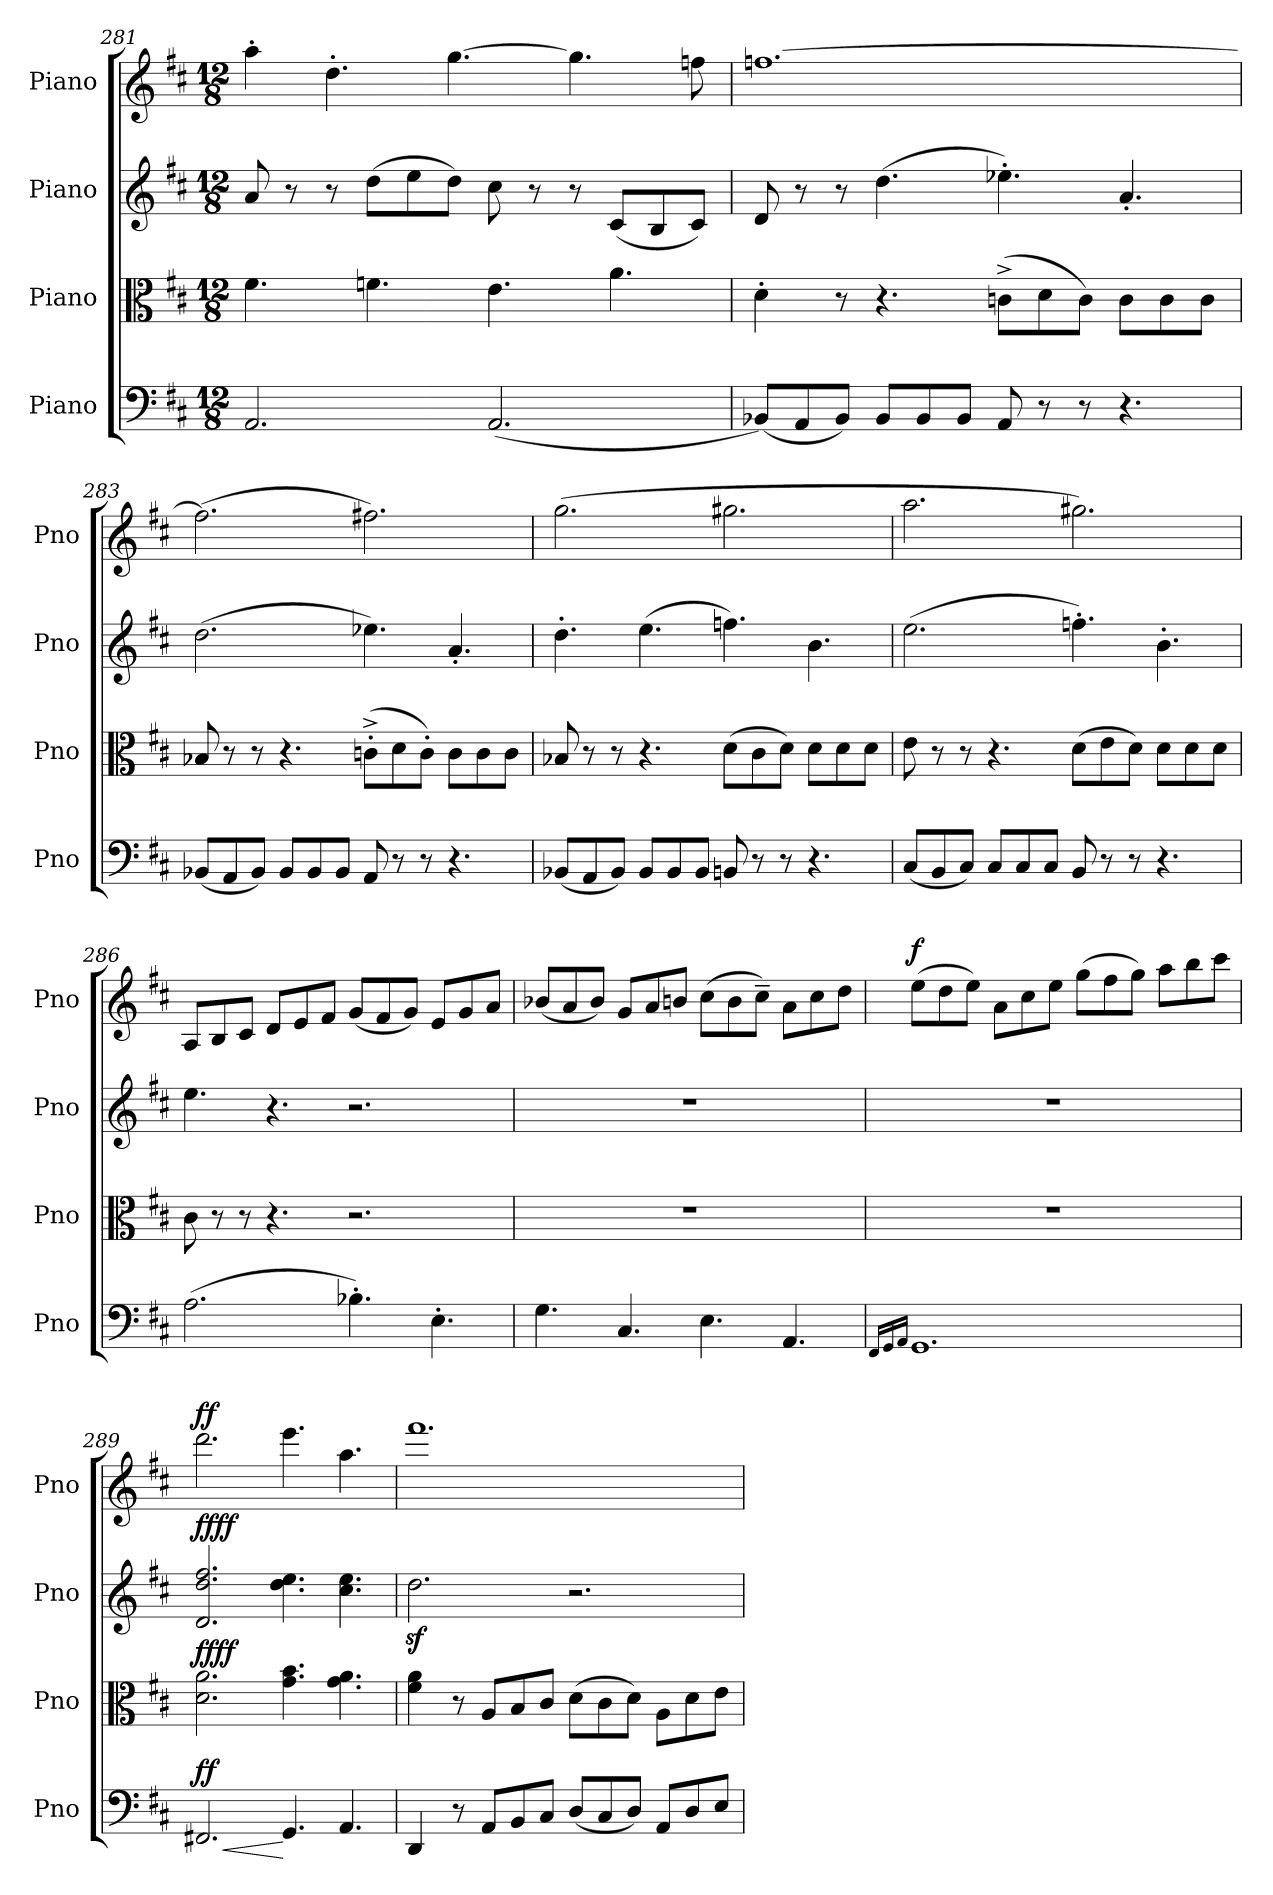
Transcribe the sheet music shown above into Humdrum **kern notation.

**kern	**dynam	**kern	**dynam	**kern	**dynam	**kern	**dynam
*part4	*part4	*part3	*part3	*part2	*part2	*part1	*part1
*staff4	*staff4	*staff3	*staff3	*staff2	*staff2	*staff1	*staff1
*I"Piano	*	*I"Piano	*	*I"Piano	*	*I"Piano	*
*I'Pno	*	*I'Pno	*	*I'Pno	*	*I'Pno	*
*clefF4	*	*clefC3	*	*clefG2	*	*clefG2	*
*k[f#c#]	*	*k[f#c#]	*	*k[f#c#]	*	*k[f#c#]	*
*M12/8	*	*M12/8	*	*M12/8	*	*M12/8	*
=281	=281	=281	=281	=281	=281	=281	=281
2.AA/	.	4.f#\	.	8a/	.	4aa'\	.
.	.	.	.	8r	.	.	.
.	.	.	.	8r	.	4.dd'\	.
.	.	4.fn\	.	(8dd\L	.	.	.
.	.	.	.	8ee\	.	.	.
.	.	.	.	8dd\J)	.	[4.gg\	.
(2.AA/	.	4.e\	.	8cc#\	.	.	.
.	.	.	.	8r	.	.	.
.	.	.	.	8r	.	4.gg\]	.
.	.	4.a\	.	(8c#/L	.	.	.
.	.	.	.	8B/	.	.	.
.	.	.	.	8c#/J)	.	8ffn\	.
=282	=282	=282	=282	=282	=282	=282	=282
(8BB-X/L)	.	4d'\	.	8d/	.	[1.ffn	.
8AA/	.	.	.	8r	.	.	.
8BB-/J)	.	8r	.	8r	.	.	.
8BB-/L	.	4.r	.	(4.dd\	.	.	.
8BB-/	.	.	.	.	.	.	.
8BB-/J	.	.	.	.	.	.	.
8AA/	.	(8cn^\L	.	4.ee-X'\)	.	.	.
8r	.	8d\	.	.	.	.	.
8r	.	8c\J)	.	.	.	.	.
4.r	.	8c\L	.	4.a'/	.	.	.
.	.	8c\	.	.	.	.	.
.	.	8c\J	.	.	.	.	.
!!LO:LB:g=z
=283	=283	=283	=283	=283	=283	=283	=283
(8BB-X/L	.	8B-X/	.	(2.dd\	.	(2.ff\]	.
8AA/	.	8r	.	.	.	.	.
8BB-/J)	.	8r	.	.	.	.	.
8BB-/L	.	4.r	.	.	.	.	.
8BB-/	.	.	.	.	.	.	.
8BB-/J	.	.	.	.	.	.	.
8AA/	.	(8cn^'\L	.	4.ee-X\)	.	2.ff#X\)	.
8r	.	8d\	.	.	.	.	.
8r	.	8c'\J)	.	.	.	.	.
4.r	.	8c\L	.	4.a'/	.	.	.
.	.	8c\	.	.	.	.	.
.	.	8c\J	.	.	.	.	.
=284	=284	=284	=284	=284	=284	=284	=284
(8BB-X/L	.	8B-X/	.	4.dd'\	.	(2.gg\	.
8AA/	.	8r	.	.	.	.	.
8BB-/J)	.	8r	.	.	.	.	.
8BB-/L	.	4.r	.	(4.ee\	.	.	.
8BB-/	.	.	.	.	.	.	.
8BB-/J	.	.	.	.	.	.	.
8BBn/	.	(8d\L	.	4.ffn\)	.	2.gg#X\	.
8r	.	8c#\	.	.	.	.	.
8r	.	8d\J)	.	.	.	.	.
4.r	.	8d\L	.	4.b\	.	.	.
.	.	8d\	.	.	.	.	.
.	.	8d\J	.	.	.	.	.
=285	=285	=285	=285	=285	=285	=285	=285
(8C#/L	.	8e\	.	(2.ee\	.	2.aa\	.
8BB/	.	8r	.	.	.	.	.
8C#/J)	.	8r	.	.	.	.	.
8C#/L	.	4.r	.	.	.	.	.
8C#/	.	.	.	.	.	.	.
8C#/J	.	.	.	.	.	.	.
8BB/	.	(8d\L	.	4.ffn'\)	.	2.gg#X\)	.
8r	.	8e\	.	.	.	.	.
8r	.	8d\J)	.	.	.	.	.
4.r	.	8d\L	.	4.b'\	.	.	.
.	.	8d\	.	.	.	.	.
.	.	8d\J	.	.	.	.	.
=286	=286	=286	=286	=286	=286	=286	=286
(2.A\	.	8c#\	.	4.ee\	.	8A/L	.
.	.	8r	.	.	.	8B/	.
.	.	8r	.	.	.	8c#/J	.
.	.	4.r	.	4.r	.	8d/L	.
.	.	.	.	.	.	8e/	.
.	.	.	.	.	.	8f#/J	.
4.B-X'\)	.	2.r	.	2.r	.	(8g/L	.
.	.	.	.	.	.	8f#/	.
.	.	.	.	.	.	8g/J)	.
4.E'\	.	.	.	.	.	8e/L	.
.	.	.	.	.	.	8g/	.
.	.	.	.	.	.	8a/J	.
=287	=287	=287	=287	=287	=287	=287	=287
4.G\	.	1.r	.	1.r	.	(8b-X/L	.
.	.	.	.	.	.	8a/	.
.	.	.	.	.	.	8b-/J)	.
4.C#/	.	.	.	.	.	8g/L	.
.	.	.	.	.	.	8a/	.
.	.	.	.	.	.	8bn/J	.
4.E\	.	.	.	.	.	(8cc#\L	.
.	.	.	.	.	.	8b\	.
.	.	.	.	.	.	8cc#~\J)	.
4.AA/	.	.	.	.	.	8a\L	.
.	.	.	.	.	.	8cc#\	.
.	.	.	.	.	.	8dd\J	.
=288	=288	=288	=288	=288	=288	=288	=288
16qFF#/LL	.	.	.	.	.	.	.
16qGG/	.	.	.	.	.	.	.
16qAA/JJ	.	.	.	.	.	.	.
!	!	!	!	!	!	!	!LO:DY:a
1.GG	.	1.r	.	1.r	.	(8ee\L	f
.	.	.	.	.	.	8dd\	.
.	.	.	.	.	.	8ee\J)	.
.	.	.	.	.	.	8a\L	.
.	.	.	.	.	.	8cc#\	.
.	.	.	.	.	.	8ee\J	.
.	.	.	.	.	.	(8gg\L	.
.	.	.	.	.	.	8ff#\	.
.	.	.	.	.	.	8gg\J)	.
.	.	.	.	.	.	8aa\L	.
.	.	.	.	.	.	8bb\	.
.	.	.	.	.	.	8ccc#\J	.
!!LO:PB:g=z
=289	=289	=289	=289	=289	=289	=289	=289
!	!LO:HP:b	!	!	!	!	!	!
!	!LO:DY:n=1:a	!	!LO:DY:a	!	!	!	!
!	!	!	!LO:DY:n=1:a	!	!LO:DY:a	!	!
!	!	!	!	!	!LO:DY:n=1:a	!	!LO:DY:a
2.FF#X/	< ff	2.d\ 2.a\	ff ff	2.d/ 2.dd/ 2.ff#/	ff ff	2.ddd\	ff
4.GG/	[	4.g\ 4.b\	.	4.dd\ 4.ee\	.	4.eee\	.
4.AA/	.	4.g\ 4.a\	.	4.cc#\ 4.ee\	.	4.aa\	.
=290	=290	=290	=290	=290	=290	=290	=290
4DD/	.	4f#\ 4a\	.	2.ddz>\	.	1.fff#	.
8r	.	8r	.	.	.	.	.
8AA/L	.	8A/L	.	.	.	.	.
8BB/	.	8B/	.	.	.	.	.
8C#/J	.	8c#/J	.	.	.	.	.
(8D/L	.	(8d\L	.	2.r	.	.	.
8C#/	.	8c#\	.	.	.	.	.
8D/J)	.	8d\J)	.	.	.	.	.
8AA/L	.	8A\L	.	.	.	.	.
8D/	.	8d\	.	.	.	.	.
8E/J	.	8e\J	.	.	.	.	.
=	=	=	=	=	=	=	=
*-	*-	*-	*-	*-	*-	*-	*-
